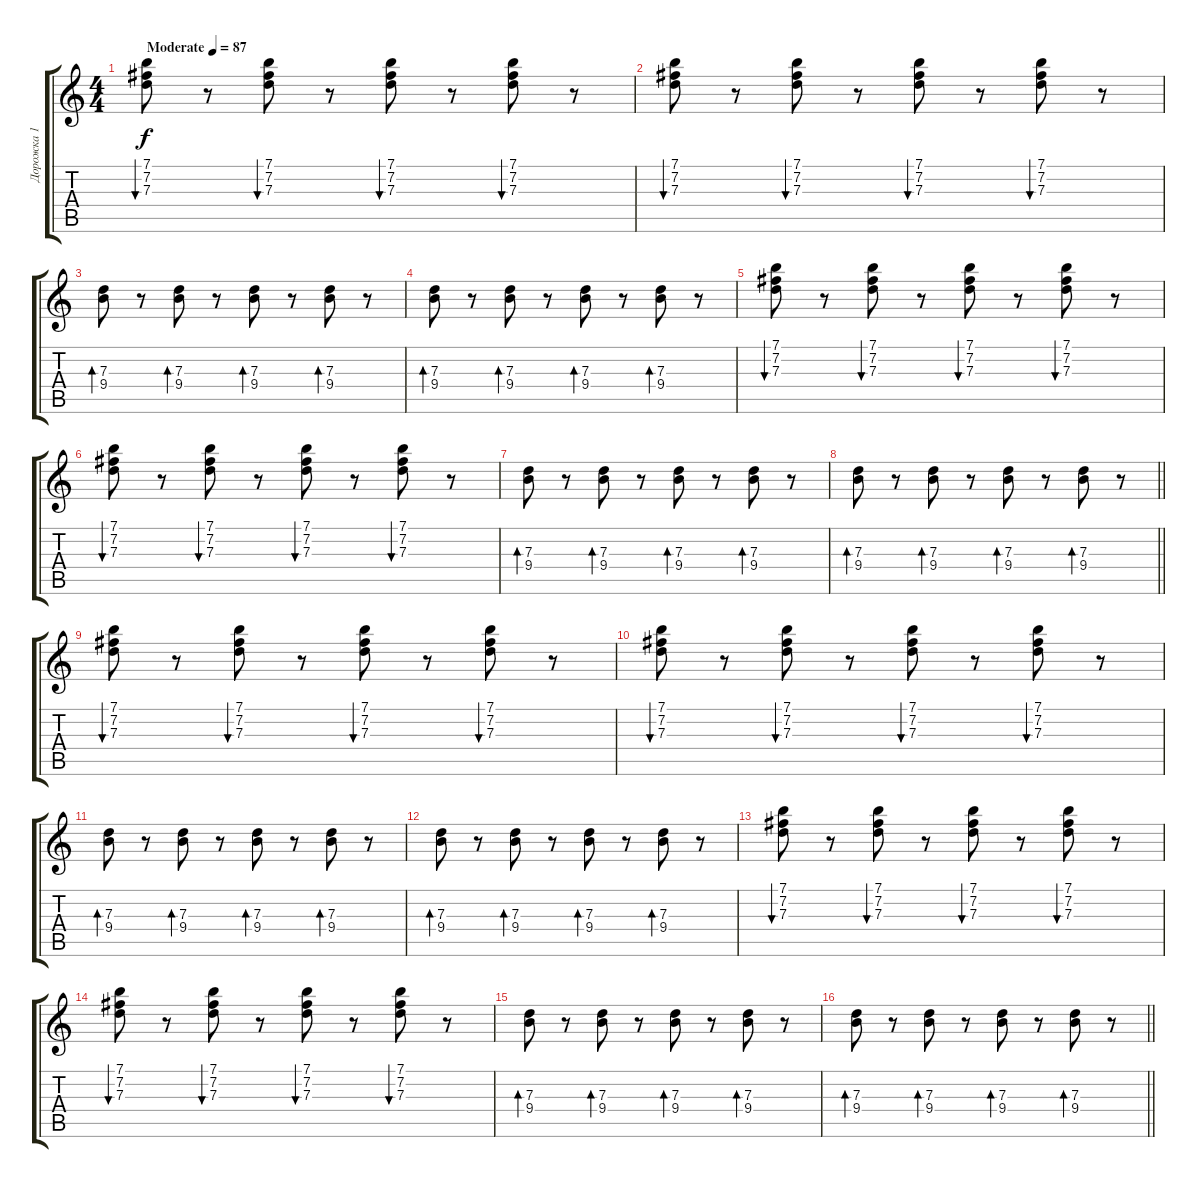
\track ("Дорожка 1" "Дорожка 1") {instrument overdrivenguitar}
\staff {score tabs}
\tuning (E4 B3 G3 D3 A2 E2) {hide}
\ts (4 4)
\tempo (87 "Moderate")
\clef g2
\ks c
(7.1 7.2 7.3).8{bu 30 dy f instrument overdrivenguitar} r.8 (7.1 7.2 7.3).8{bu 30} r.8 (7.1 7.2 7.3).8{bu 30} r.8 (7.1 7.2 7.3).8{bu 30} r.8 |
(7.1 7.2 7.3).8{bu 30} r.8 (7.1 7.2 7.3).8{bu 30} r.8 (7.1 7.2 7.3).8{bu 30} r.8 (7.1 7.2 7.3).8{bu 30} r.8 |
(7.3 9.4).8{bd 30} r.8 (7.3 9.4).8{bd 30} r.8 (7.3 9.4).8{bd 30} r.8 (7.3 9.4).8{bd 30} r.8 |
(7.3 9.4).8{bd 30} r.8 (7.3 9.4).8{bd 30} r.8 (7.3 9.4).8{bd 30} r.8 (7.3 9.4).8{bd 30} r.8 |
(7.1 7.2 7.3).8{bu 30} r.8 (7.1 7.2 7.3).8{bu 30} r.8 (7.1 7.2 7.3).8{bu 30} r.8 (7.1 7.2 7.3).8{bu 30} r.8 |
(7.1 7.2 7.3).8{bu 30} r.8 (7.1 7.2 7.3).8{bu 30} r.8 (7.1 7.2 7.3).8{bu 30} r.8 (7.1 7.2 7.3).8{bu 30} r.8 |
(7.3 9.4).8{bd 30} r.8 (7.3 9.4).8{bd 30} r.8 (7.3 9.4).8{bd 30} r.8 (7.3 9.4).8{bd 30} r.8 |
\barLineRight lightlight
(7.3 9.4).8{bd 30} r.8 (7.3 9.4).8{bd 30} r.8 (7.3 9.4).8{bd 30} r.8 (7.3 9.4).8{bd 30} r.8 |
(7.1 7.2 7.3).8{bu 30} r.8 (7.1 7.2 7.3).8{bu 30} r.8 (7.1 7.2 7.3).8{bu 30} r.8 (7.1 7.2 7.3).8{bu 30} r.8 |
(7.1 7.2 7.3).8{bu 30} r.8 (7.1 7.2 7.3).8{bu 30} r.8 (7.1 7.2 7.3).8{bu 30} r.8 (7.1 7.2 7.3).8{bu 30} r.8 |
(7.3 9.4).8{bd 30} r.8 (7.3 9.4).8{bd 30} r.8 (7.3 9.4).8{bd 30} r.8 (7.3 9.4).8{bd 30} r.8 |
(7.3 9.4).8{bd 30} r.8 (7.3 9.4).8{bd 30} r.8 (7.3 9.4).8{bd 30} r.8 (7.3 9.4).8{bd 30} r.8 |
(7.1 7.2 7.3).8{bu 30} r.8 (7.1 7.2 7.3).8{bu 30} r.8 (7.1 7.2 7.3).8{bu 30} r.8 (7.1 7.2 7.3).8{bu 30} r.8 |
(7.1 7.2 7.3).8{bu 30} r.8 (7.1 7.2 7.3).8{bu 30} r.8 (7.1 7.2 7.3).8{bu 30} r.8 (7.1 7.2 7.3).8{bu 30} r.8 |
(7.3 9.4).8{bd 30} r.8 (7.3 9.4).8{bd 30} r.8 (7.3 9.4).8{bd 30} r.8 (7.3 9.4).8{bd 30} r.8 |
\barLineRight lightlight
(7.3 9.4).8{bd 30} r.8 (7.3 9.4).8{bd 30} r.8 (7.3 9.4).8{bd 30} r.8 (7.3 9.4).8{bd 30} r.8
